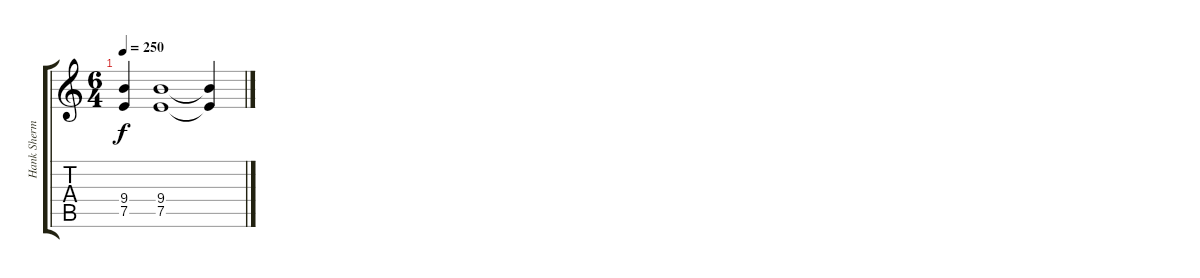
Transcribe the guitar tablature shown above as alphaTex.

\track ("Hank Shermann" "Hank Sherm") {instrument distortionguitar}
\staff {score tabs}
\tuning (E4 B3 G3 D3 A2 E2) {hide}
\ts (6 4)
\tempo 250
\clef g2
\ks c
(9.4 7.5).4{dy f} (9.4 7.5).1 (9.4{t} 7.5{t}).4
